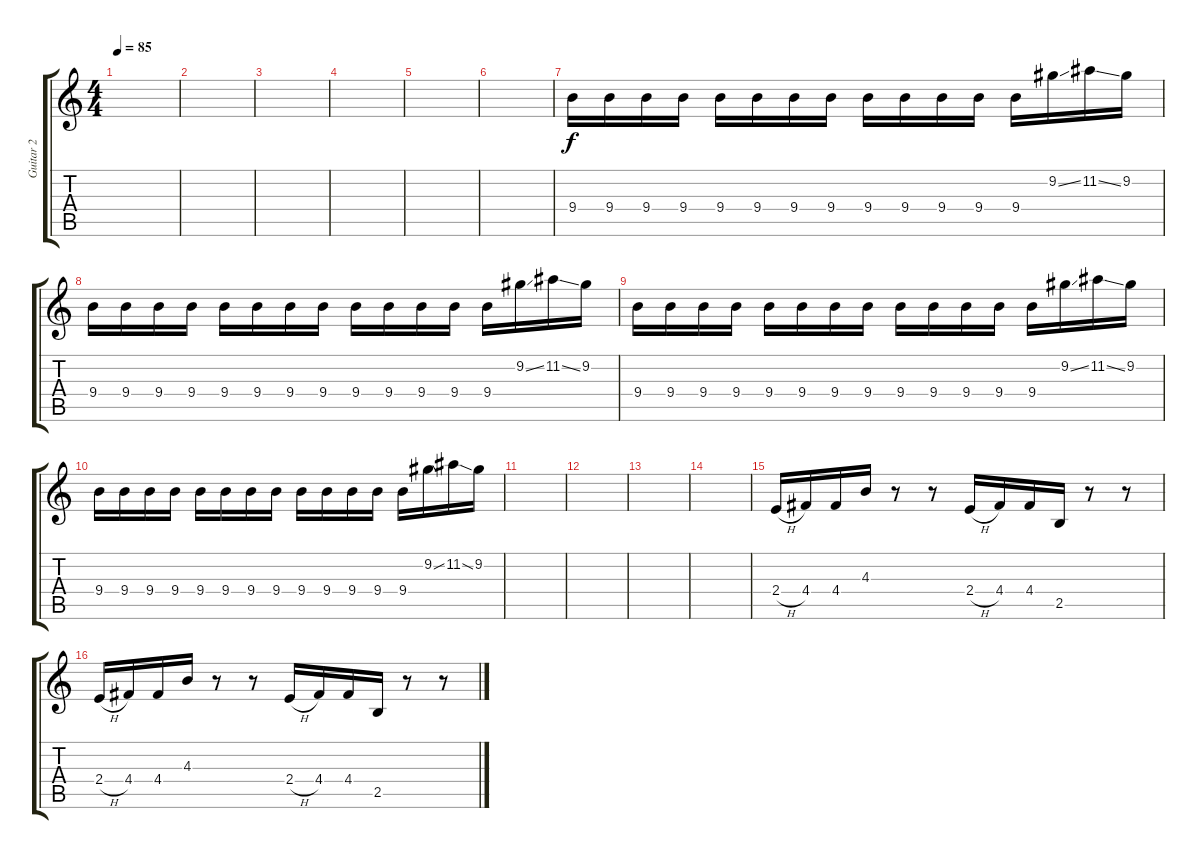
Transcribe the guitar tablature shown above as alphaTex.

\track ("Guitar 2" "Guitar 2") {instrument overdrivenguitar bank 255}
\staff {score tabs}
\tuning (E4 B3 G3 D3 A2 E2) {hide}
\ts (4 4)
\tempo 85
\clef g2
\ks c
|
|
|
|
|
|
9.4.16 9.4.16 9.4.16 9.4.16 9.4.16 9.4.16 9.4.16 9.4.16 9.4.16 9.4.16 9.4.16 9.4.16 9.4.16 9.2{ss}.16 11.2{ss}.16 9.2.16 |
9.4.16 9.4.16 9.4.16 9.4.16 9.4.16 9.4.16 9.4.16 9.4.16 9.4.16 9.4.16 9.4.16 9.4.16 9.4.16 9.2{ss}.16 11.2{ss}.16 9.2.16 |
9.4.16 9.4.16 9.4.16 9.4.16 9.4.16 9.4.16 9.4.16 9.4.16 9.4.16 9.4.16 9.4.16 9.4.16 9.4.16 9.2{ss}.16 11.2{ss}.16 9.2.16 |
9.4.16 9.4.16 9.4.16 9.4.16 9.4.16 9.4.16 9.4.16 9.4.16 9.4.16 9.4.16 9.4.16 9.4.16 9.4.16 9.2{ss}.16 11.2{ss}.16 9.2.16 |
|
|
|
|
2.4{h}.16 4.4.16 4.4.16 4.3.16 r.8 r.8 2.4{h}.16 4.4.16 4.4.16{beam merge} 2.5.16{beam merge} r.8 r.8 |
2.4{h}.16 4.4.16 4.4.16 4.3.16 r.8 r.8 2.4{h}.16 4.4.16 4.4.16{beam merge} 2.5.16{beam merge} r.8 r.8
